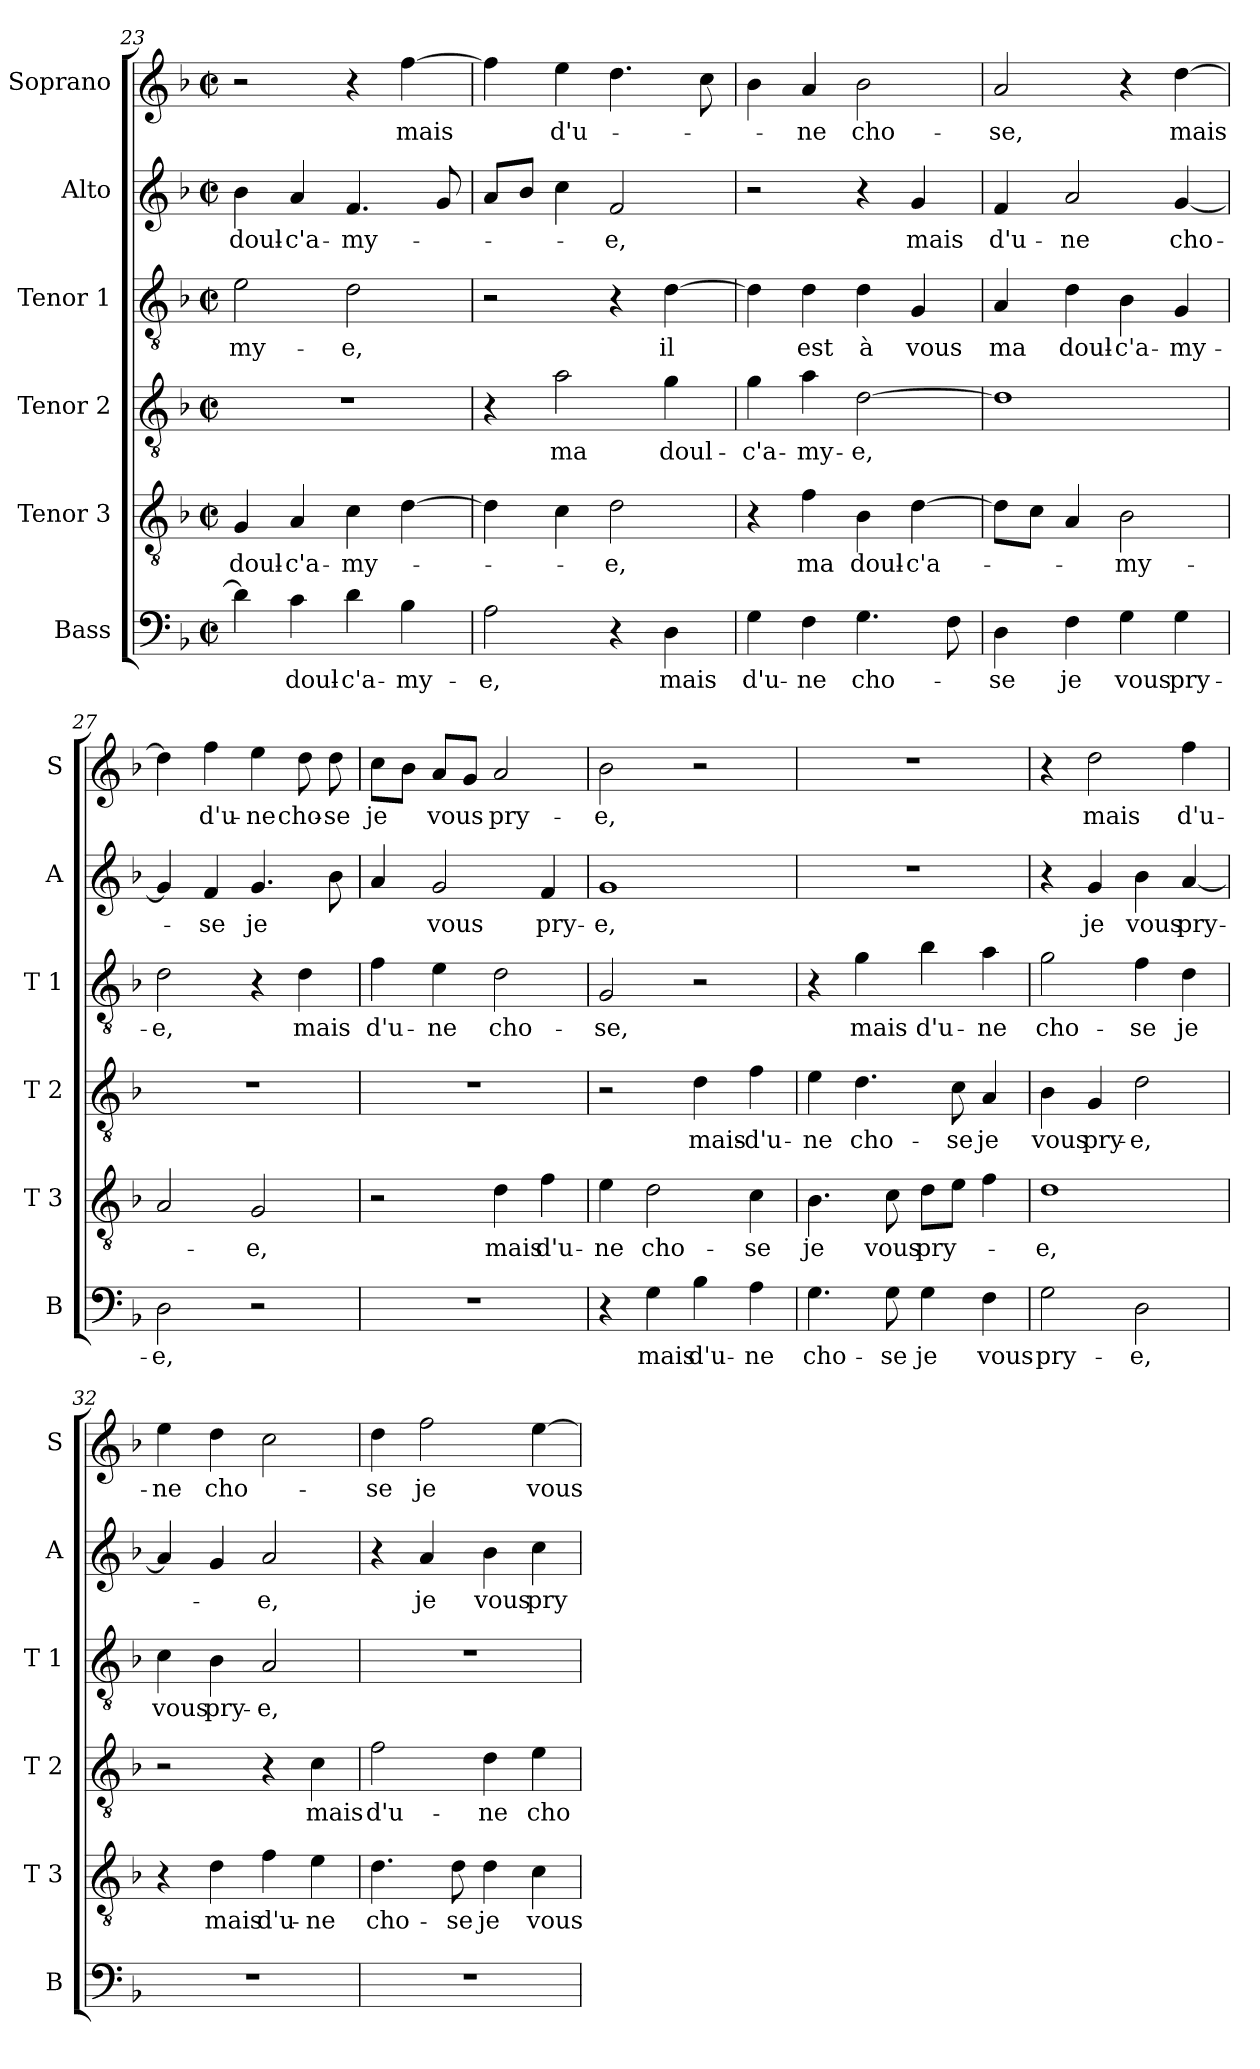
**kern	**text	**kern	**text	**kern	**text	**kern	**text	**kern	**text	**kern	**text
*part6	*part6	*part5	*part5	*part4	*part4	*part3	*part3	*part2	*part2	*part1	*part1
*staff6	*staff6	*staff5	*staff5	*staff4	*staff4	*staff3	*staff3	*staff2	*staff2	*staff1	*staff1
*I"Bass	*	*I"Tenor 3	*	*I"Tenor 2	*	*I"Tenor 1	*	*I"Alto	*	*I"Soprano	*
*I'B	*	*I'T 3	*	*I'T 2	*	*I'T 1	*	*I'A	*	*I'S	*
!!LO:PB:g=z
*clefF4	*	*clefGv2	*	*clefGv2	*	*clefGv2	*	*clefG2	*	*clefG2	*
*k[b-]	*	*k[b-]	*	*k[b-]	*	*k[b-]	*	*k[b-]	*	*k[b-]	*
*F:	*	*F:	*	*F:	*	*F:	*	*F:	*	*F:	*
*M2/2	*	*M2/2	*	*M2/2	*	*M2/2	*	*M2/2	*	*M2/2	*
*met(c|)	*	*met(c|)	*	*met(c|)	*	*met(c|)	*	*met(c|)	*	*met(c|)	*
=23	=23	=23	=23	=23	=23	=23	=23	=23	=23	=23	=23
4d\]	.	4G/	doul-	1r	.	2e\	-my-	4b-\	doul-	2r	.
4c\	doul-	4A/	-c'a-	.	.	.	.	4a/	-c'a-	.	.
4d\	-c'a-	4c\	-my-	.	.	2d\	-e,	4.f/	-my-	4r	.
4B-\	-my-	[4d\	.	.	.	.	.	.	.	[4ff\	mais
.	.	.	.	.	.	.	.	8g/	.	.	.
=24	=24	=24	=24	=24	=24	=24	=24	=24	=24	=24	=24
2A\	-e,	4d\]	.	4r	.	2r	.	8a/L	.	4ff\]	.
.	.	.	.	.	.	.	.	8b-/J	.	.	.
.	.	4c\	.	2a\	ma	.	.	4cc\	.	4ee\	d'u-
4r	.	2d\	-e,	.	.	4r	.	2f/	-e,	4.dd\	.
4D\	mais	.	.	4g\	doul-	[4d\	il	.	.	.	.
.	.	.	.	.	.	.	.	.	.	8cc\	.
=25	=25	=25	=25	=25	=25	=25	=25	=25	=25	=25	=25
4G\	d'u-	4r	.	4g\	-c'a-	4d\]	.	2r	.	4b-\	.
4F\	-ne	4f\	ma	4a\	-my-	4d\	est	.	.	4a/	-ne
4.G\	cho-	4B-\	doul-	[2d\	-e,	4d\	à	4r	.	2b-\	cho-
.	.	[4d\	-c'a-	.	.	4G/	vous	4g/	mais	.	.
8F\	.	.	.	.	.	.	.	.	.	.	.
=26	=26	=26	=26	=26	=26	=26	=26	=26	=26	=26	=26
4D\	-se	8d\L]	.	1d]	.	4A/	ma	4f/	d'u-	2a/	-se,
.	.	8c\J	.	.	.	.	.	.	.	.	.
4F\	je	4A/	.	.	.	4d\	doul-	2a/	-ne	.	.
4G\	vous	2B-\	-my-	.	.	4B-\	-c'a-	.	.	4r	.
4G\	pry-	.	.	.	.	4G/	-my-	[4g/	cho-	[4dd\	mais
=27	=27	=27	=27	=27	=27	=27	=27	=27	=27	=27	=27
2D\	-e,	2A/	.	1r	.	2d\	-e,	4g/]	.	4dd\]	.
.	.	.	.	.	.	.	.	4f/	-se	4ff\	d'u-
2r	.	2G/	-e,	.	.	4r	.	4.g/	je	4ee\	-ne
.	.	.	.	.	.	4d\	mais	.	.	8dd\	cho-
.	.	.	.	.	.	.	.	8b-\	.	8dd\	-se
!!LO:LB:g=z
=28	=28	=28	=28	=28	=28	=28	=28	=28	=28	=28	=28
1r	.	2r	.	1r	.	4f\	d'u-	4a/	.	8cc\L	je
.	.	.	.	.	.	.	.	.	.	8b-\J	.
.	.	.	.	.	.	4e\	-ne	2g/	vous	8a/L	vous
.	.	.	.	.	.	.	.	.	.	8g/J	.
.	.	4d\	mais	.	.	2d\	cho-	.	.	2a/	pry-
.	.	4f\	d'u-	.	.	.	.	4f/	pry-	.	.
=29	=29	=29	=29	=29	=29	=29	=29	=29	=29	=29	=29
4r	.	4e\	-ne	2r	.	2G/	-se,	1g	-e,	2b-\	-e,
4G\	mais	2d\	cho-	.	.	.	.	.	.	.	.
4B-\	d'u-	.	.	4d\	mais-	2r	.	.	.	2r	.
4A\	-ne	4c\	-se	4f\	-d'u-	.	.	.	.	.	.
=30	=30	=30	=30	=30	=30	=30	=30	=30	=30	=30	=30
4.G\	cho-	4.B-\	je	4e\	-ne	4r	.	1r	.	1r	.
.	.	.	.	4.d\	cho-	4g\	mais	.	.	.	.
8G\	-se	8c\	vous	.	.	.	.	.	.	.	.
4G\	je	8d\L	pry-	.	.	4b-\	d'u-	.	.	.	.
.	.	8e\J	.	8c\	-se	.	.	.	.	.	.
4F\	vous	4f\	.	4A/	je	4a\	-ne	.	.	.	.
=31	=31	=31	=31	=31	=31	=31	=31	=31	=31	=31	=31
2G\	pry-	1d	-e,	4B-\	vous	2g\	cho-	4r	.	4r	.
.	.	.	.	4G/	pry-	.	.	4g/	je	2dd\	mais
2D\	-e,	.	.	2d\	-e,	4f\	-se	4b-\	vous	.	.
.	.	.	.	.	.	4d\	je	[4a/	pry-	4ff\	d'u-
=32	=32	=32	=32	=32	=32	=32	=32	=32	=32	=32	=32
1r	.	4r	.	2r	.	4c\	vous	4a/]	.	4ee\	-ne
.	.	4d\	mais	.	.	4B-\	pry-	4g/	.	4dd\	cho-
.	.	4f\	d'u-	4r	.	2A/	-e,	2a/	-e,	2cc\	.
.	.	4e\	-ne	4c\	mais	.	.	.	.	.	.
!!LO:PB:g=z
=33	=33	=33	=33	=33	=33	=33	=33	=33	=33	=33	=33
1r	.	4.d\	cho-	2f\	d'u-	1r	.	4r	.	4dd\	-se
.	.	.	.	.	.	.	.	4a/	je	2ff\	je
.	.	8d\	-se	.	.	.	.	.	.	.	.
.	.	4d\	je	4d\	-ne	.	.	4b-\	vous	.	.
.	.	4c\	vous	4e\	cho-	.	.	4cc\	pry-	[4ee\	vous
=	=	=	=	=	=	=	=	=	=	=	=
*-	*-	*-	*-	*-	*-	*-	*-	*-	*-	*-	*-
